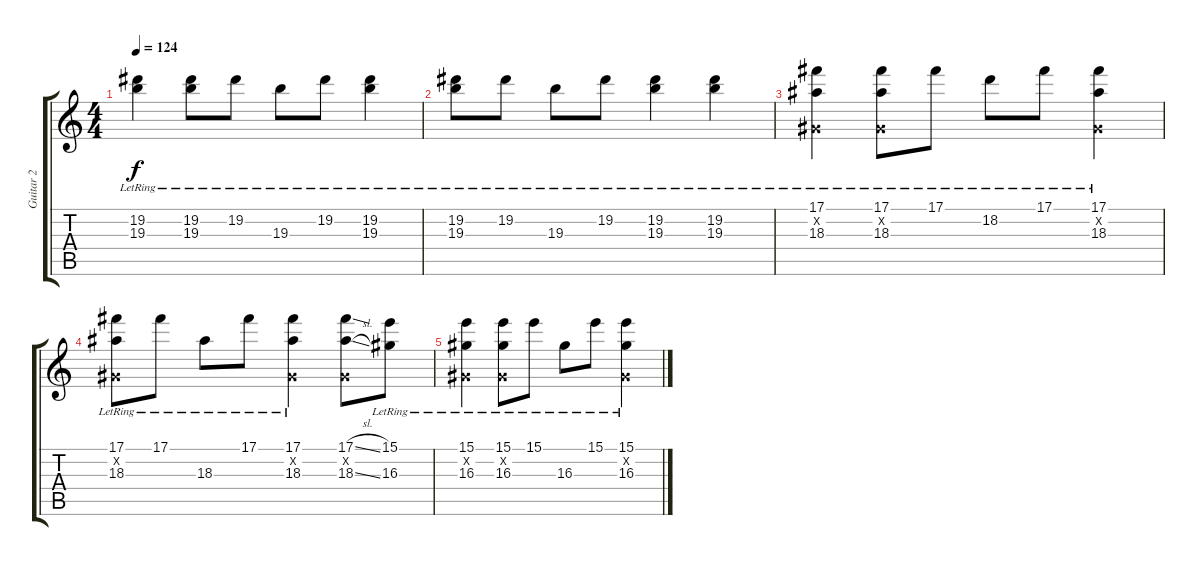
\track ("Guitar 2" "Guitar 2") {instrument electricguitarjazz}
\staff {score tabs}
\tuning (Db4 Ab3 E3 B2 Gb2 Db2) {hide}
\ts (4 4)
\tempo 124
\clef g2
\ks c
(19.2{lr} 19.3{lr}).4{dy f} (19.2{lr} 19.3{lr}).8 19.2{lr}.8 19.3{lr}.8 19.2{lr}.8 (19.2{lr} 19.3{lr}).4 |
(19.2{lr} 19.3{lr}).8 19.2{lr}.8 19.3{lr}.8 19.2{lr}.8 (19.2{lr} 19.3{lr}).4 (19.2{lr} 19.3{lr}).4 |
(17.1{lr} 0.2{x} 18.3{lr}).4 (17.1{lr} 0.2{x} 18.3{lr}).8 17.1{lr}.8 18.2{lr}.8 17.1{lr}.8 (17.1{lr} 0.2{x} 18.3{lr}).4 |
(17.1{lr} 0.2{x} 18.3{lr}).8 17.1{lr}.8 18.3{lr}.8 17.1{lr}.8 (17.1{lr} 0.2{x} 18.3{lr}).4 (17.1{sl} 0.2{x} 18.3{sl}).8 (15.1{lr} 16.3{lr}).8 |
(15.1{lr} 0.2{x} 16.3{lr}).4 (15.1{lr} 0.2{x} 16.3{lr}).8 15.1{lr}.8 16.3{lr}.8 15.1{lr}.8 (15.1{lr} 0.2{x} 16.3{lr}).4
